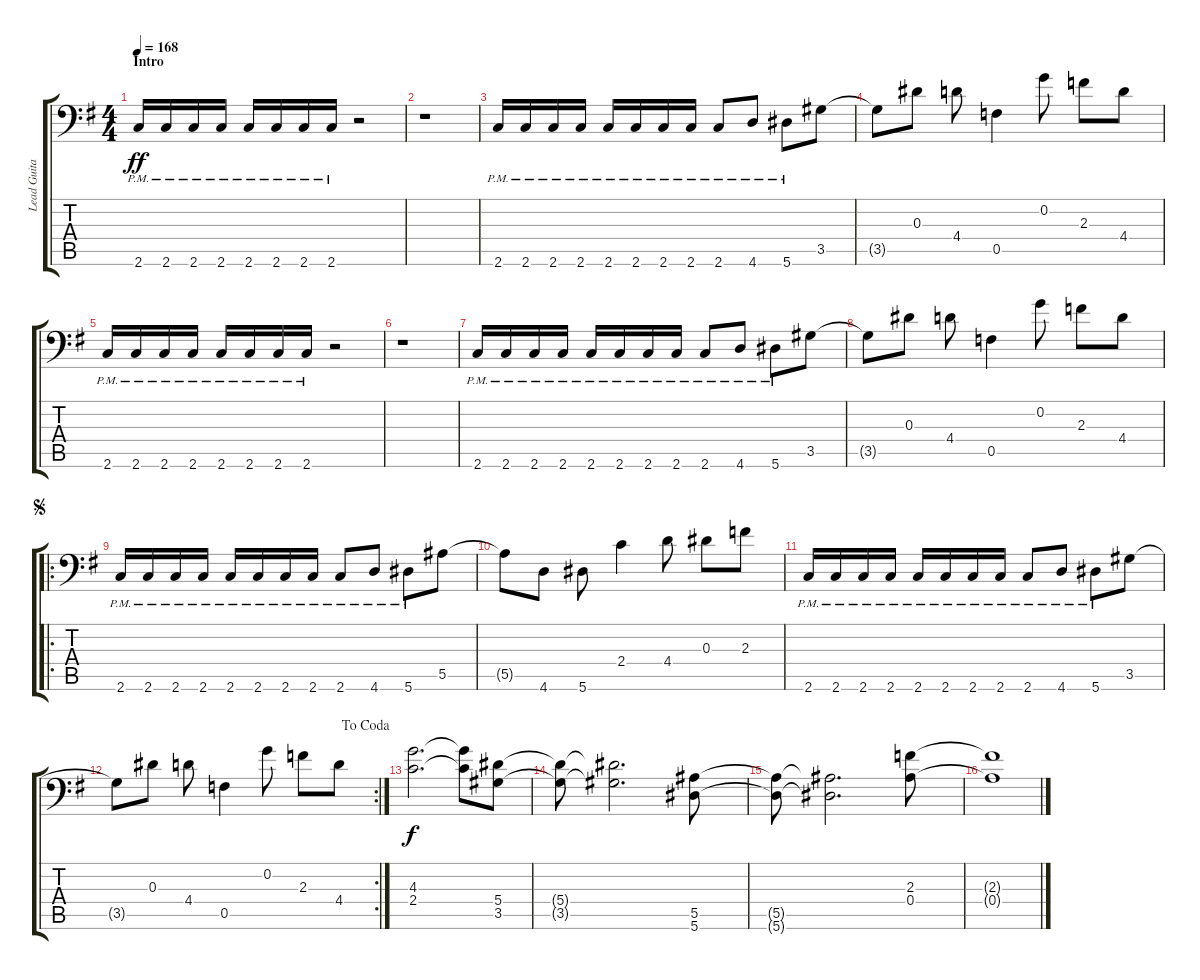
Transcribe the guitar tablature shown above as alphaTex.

\track ("Lead Guitar 2" "Lead Guita") {instrument distortionguitar}
\staff {score tabs}
\tuning (C4 G3 Eb3 Bb2 F2 Bb1) {hide}
\ts (4 4)
\section ("" "Intro")
\tempo 168
\clef f4
\ks g
2.6{pm}.16{dy ff instrument distortionguitar} 2.6{pm}.16 2.6{pm}.16 2.6{pm}.16 2.6{pm}.16 2.6{pm}.16 2.6{pm}.16 2.6{pm}.16 r.2 |
r.1 |
2.6{pm}.16 2.6{pm}.16 2.6{pm}.16 2.6{pm}.16 2.6{pm}.16 2.6{pm}.16 2.6{pm}.16 2.6{pm}.16 2.6{pm}.8 4.6{pm}.8 5.6{pm}.8 3.5.8 |
3.5{t}.8 0.3.8 4.4.8 0.5.4 0.2.8 2.3.8 4.4.8 |
2.6{pm}.16 2.6{pm}.16 2.6{pm}.16 2.6{pm}.16 2.6{pm}.16 2.6{pm}.16 2.6{pm}.16 2.6{pm}.16 r.2 |
r.1 |
2.6{pm}.16 2.6{pm}.16 2.6{pm}.16 2.6{pm}.16 2.6{pm}.16 2.6{pm}.16 2.6{pm}.16 2.6{pm}.16 2.6{pm}.8 4.6{pm}.8 5.6{pm}.8 3.5.8 |
3.5{t}.8 0.3.8 4.4.8 0.5.4 0.2.8 2.3.8 4.4.8 |
\ro
\jump segno
2.6{pm}.16 2.6{pm}.16 2.6{pm}.16 2.6{pm}.16 2.6{pm}.16 2.6{pm}.16 2.6{pm}.16 2.6{pm}.16 2.6{pm}.8 4.6{pm}.8 5.6{pm}.8 5.5.8 |
5.5{t}.8 4.6.8 5.6.8 2.4.4 4.4.8 0.3.8 2.3.8 |
2.6{pm}.16 2.6{pm}.16 2.6{pm}.16 2.6{pm}.16 2.6{pm}.16 2.6{pm}.16 2.6{pm}.16 2.6{pm}.16 2.6{pm}.8 4.6{pm}.8 5.6{pm}.8 3.5.8 |
\rc 2
\jump dacoda
3.5{t}.8 0.3.8 4.4.8 0.5.4 0.2.8 2.3.8 4.4.8 |
(4.3 2.4).2{d dy f balance 8} (4.3{t} 2.4{t}).8 (5.4 3.5).8 |
(5.4{t} 3.5{t}).8 (5.4{t} 3.5{t}).2{d} (5.5 5.6).8 |
(5.5{t} 5.6{t}).8 (5.5{t} 5.6{t}).2{d} (2.3 0.4).8 |
(2.3{t} 0.4{t}).1
